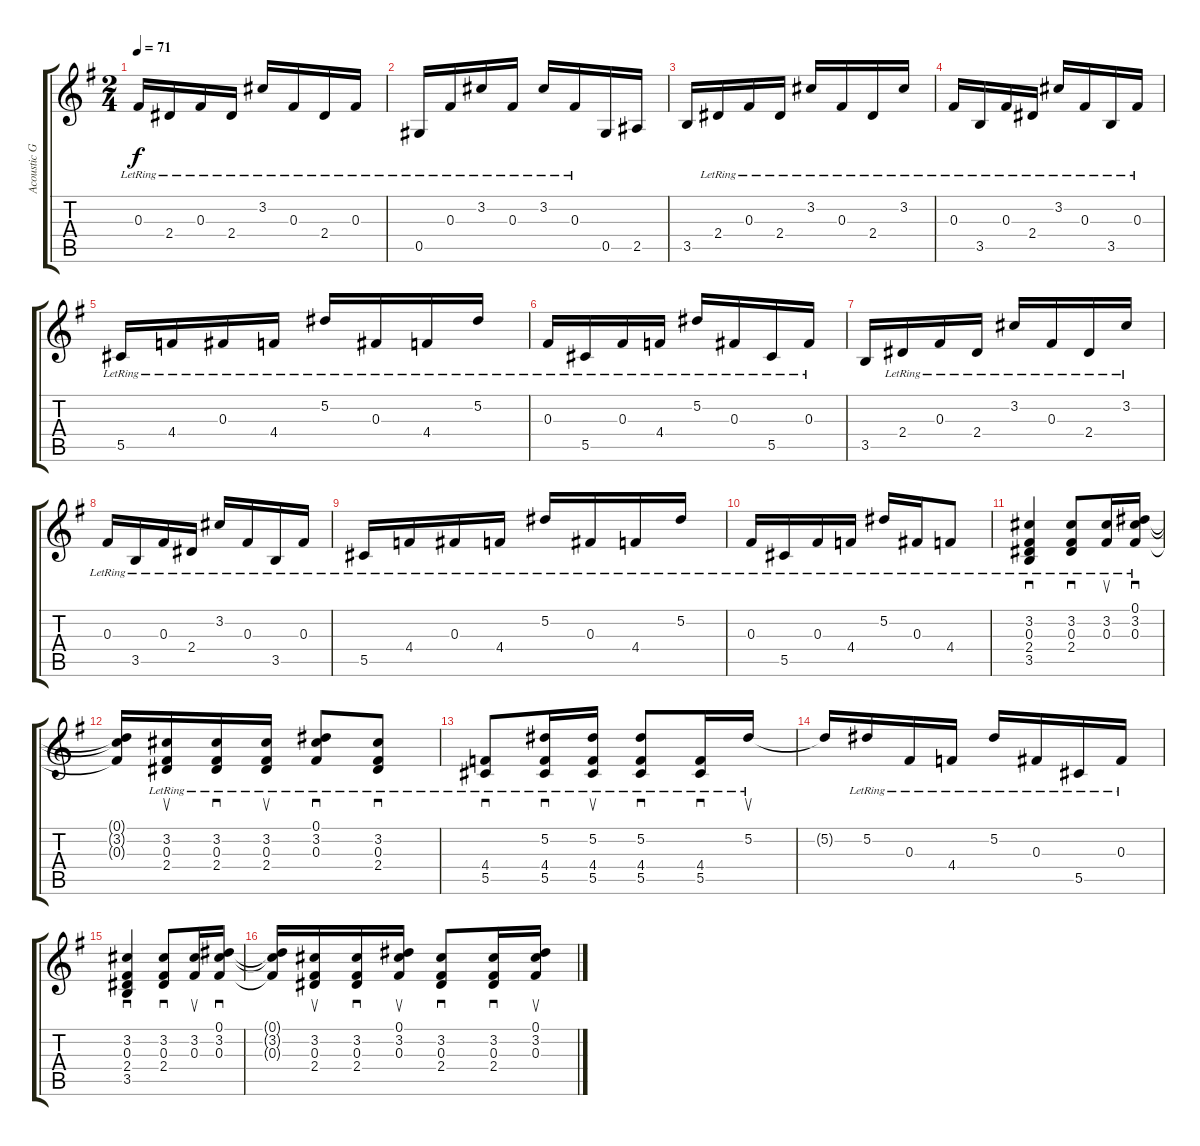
\track ("Acoustic Guitar" "Acoustic G") {instrument acousticguitarsteel}
\staff {score tabs}
\tuning (Eb4 Bb3 Gb3 Db3 Ab2 Eb2) {hide}
\ts (2 4)
\tempo 71
\clef g2
\ks g
0.3{lr}.16{dy f} 2.4{lr}.16 0.3{lr}.16 2.4{lr}.16 3.2{lr}.16 0.3{lr}.16 2.4{lr}.16 0.3{lr}.16 |
0.5{lr}.16 0.3{lr}.16 3.2{lr}.16 0.3{lr}.16 3.2{lr}.16 0.3{lr}.16 0.5.16 2.5.16 |
3.5.16 2.4{lr}.16 0.3{lr}.16 2.4{lr}.16 3.2{lr}.16 0.3{lr}.16 2.4{lr}.16 3.2{lr}.16 |
0.3{lr}.16 3.5{lr}.16 0.3{lr}.16 2.4{lr}.16 3.2{lr}.16 0.3{lr}.16 3.5{lr}.16 0.3{lr}.16 |
5.5{lr}.16 4.4{lr}.16 0.3{lr}.16 4.4{lr}.16 5.2{lr}.16 0.3{lr}.16 4.4{lr}.16 5.2{lr}.16 |
0.3{lr}.16 5.5{lr}.16 0.3{lr}.16 4.4{lr}.16 5.2{lr}.16 0.3{lr}.16 5.5{lr}.16 0.3{lr}.16 |
3.5.16 2.4{lr}.16 0.3{lr}.16 2.4{lr}.16 3.2{lr}.16 0.3{lr}.16 2.4{lr}.16 3.2{lr}.16 |
0.3{lr}.16 3.5{lr}.16 0.3{lr}.16 2.4{lr}.16 3.2{lr}.16 0.3{lr}.16 3.5{lr}.16 0.3{lr}.16 |
5.5{lr}.16 4.4{lr}.16 0.3{lr}.16 4.4{lr}.16 5.2{lr}.16 0.3{lr}.16 4.4{lr}.16 5.2{lr}.16 |
0.3{lr}.16 5.5{lr}.16 0.3{lr}.16 4.4{lr}.16 5.2{lr}.16 0.3{lr}.16 4.4{lr}.8 |
(3.2{lr} 0.3{lr} 2.4{lr} 3.5{lr}).4{sd} (3.2{lr} 0.3{lr} 2.4{lr}).8{sd} (3.2{lr} 0.3{lr}).16{su} (0.1{lr} 3.2{lr} 0.3{lr}).16{sd} |
(0.1{t} 3.2{t} 0.3{t}).16 (3.2{lr} 0.3{lr} 2.4{lr}).16{su} (3.2{lr} 0.3{lr} 2.4{lr}).16{sd} (3.2{lr} 0.3{lr} 2.4{lr}).16{su} (0.1{lr} 3.2{lr} 0.3{lr}).8{sd} (3.2{lr} 0.3{lr} 2.4{lr}).8{sd} |
(4.4{lr} 5.5{lr}).8{sd} (5.2{lr} 4.4{lr} 5.5{lr}).16{sd} (5.2{lr} 4.4{lr} 5.5{lr}).16{su} (5.2{lr} 4.4{lr} 5.5{lr}).8{sd} (4.4{lr} 5.5{lr}).16{sd} 5.2{lr}.16{su} |
5.2{t}.16 5.2{lr}.16 0.3{lr}.16 4.4{lr}.16 5.2{lr}.16 0.3{lr}.16 5.5{lr}.16 0.3{lr}.16 |
(3.2 0.3 2.4 3.5).4{sd} (3.2 0.3 2.4).8{sd} (3.2 0.3).16{su} (0.1 3.2 0.3).16{sd} |
(0.1{t} 3.2{t} 0.3{t}).16 (3.2 0.3 2.4).16{su} (3.2 0.3 2.4).16{sd} (0.1 3.2 0.3).16{su} (3.2 0.3 2.4).8{sd} (3.2 0.3 2.4).16{sd} (0.1 3.2 0.3).16{su}
